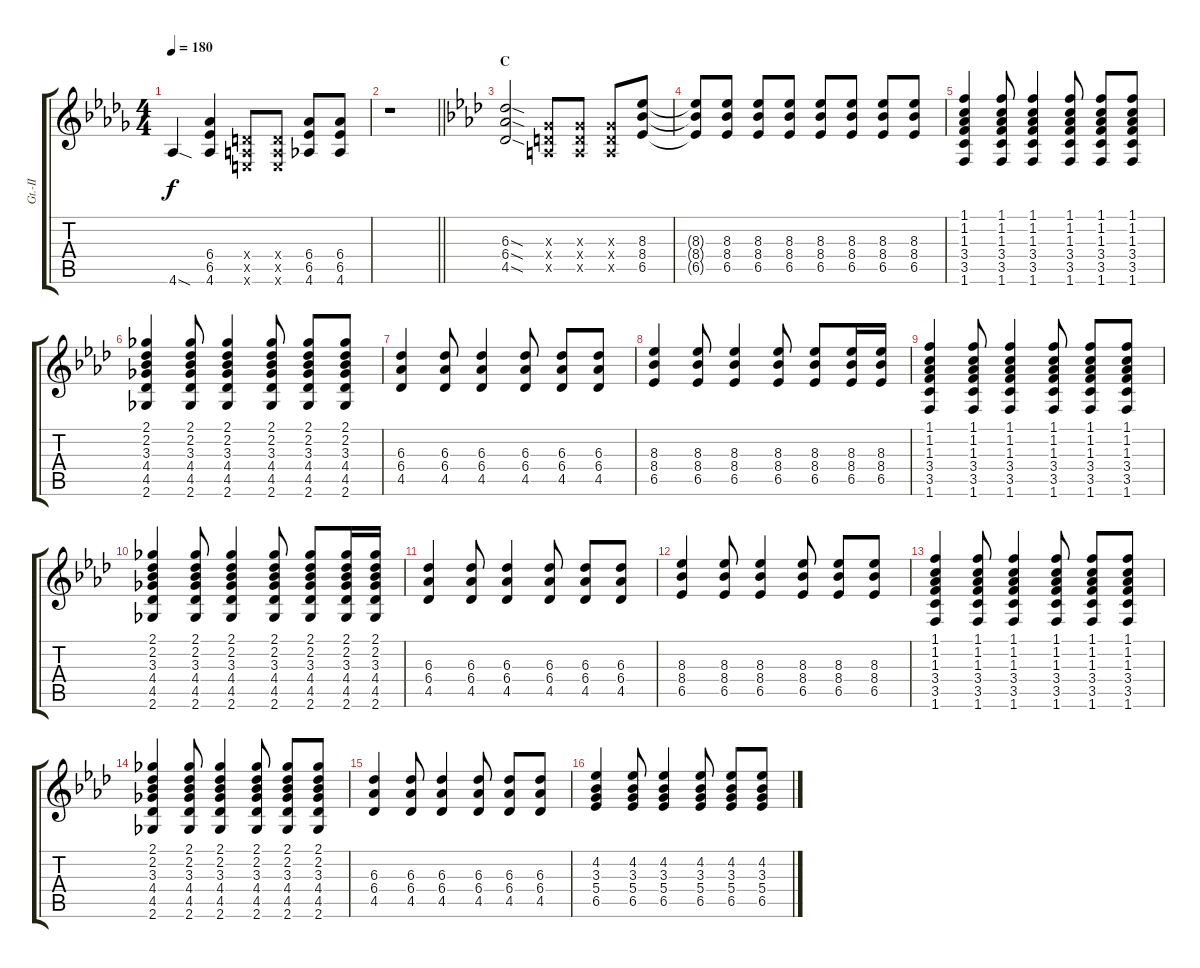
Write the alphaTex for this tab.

\track ("Gt.-II" "Gt.-II") {instrument overdrivenguitar}
\staff {score tabs}
\tuning (E4 B3 G3 D3 A2 E2) {hide}
\ts (4 4)
\tempo 180
\clef g2
\ks db
4.6{sod t}.4{dy f} (6.4 6.5 4.6).4 (0.4{x} 0.5{x} 0.6{x}).8 (0.4{x} 0.5{x} 0.6{x}).8 (6.4 6.5 4.6).8 (6.4 6.5 4.6).8 |
\barLineRight lightlight
r.1 |
\section ("" "C")
\ks ab
(6.3{sod} 6.4{sod} 4.5{sod}).2 (0.3{x} 0.4{x} 0.5{x}).8 (0.3{x} 0.4{x} 0.5{x}).8 (0.3{x} 0.4{x} 0.5{x}).8 (8.3 8.4 6.5).8 |
(8.3{t} 8.4{t} 6.5{t}).8 (8.3 8.4 6.5).8 (8.3 8.4 6.5).8 (8.3 8.4 6.5).8 (8.3 8.4 6.5).8 (8.3 8.4 6.5).8 (8.3 8.4 6.5).8 (8.3 8.4 6.5).8 |
(1.1 1.2 1.3 3.4 3.5 1.6).4 (1.1 1.2 1.3 3.4 3.5 1.6).8 (1.1 1.2 1.3 3.4 3.5 1.6).4 (1.1 1.2 1.3 3.4 3.5 1.6).8 (1.1 1.2 1.3 3.4 3.5 1.6).8 (1.1 1.2 1.3 3.4 3.5 1.6).8 |
(2.1 2.2 3.3 4.4 4.5 2.6).4 (2.1 2.2 3.3 4.4 4.5 2.6).8 (2.1 2.2 3.3 4.4 4.5 2.6).4 (2.1 2.2 3.3 4.4 4.5 2.6).8 (2.1 2.2 3.3 4.4 4.5 2.6).8 (2.1 2.2 3.3 4.4 4.5 2.6).8 |
(6.3 6.4 4.5).4 (6.3 6.4 4.5).8 (6.3 6.4 4.5).4 (6.3 6.4 4.5).8 (6.3 6.4 4.5).8 (6.3 6.4 4.5).8 |
(8.3 8.4 6.5).4 (8.3 8.4 6.5).8 (8.3 8.4 6.5).4 (8.3 8.4 6.5).8 (8.3 8.4 6.5).8 (8.3 8.4 6.5).16 (8.3 8.4 6.5).16 |
(1.1 1.2 1.3 3.4 3.5 1.6).4 (1.1 1.2 1.3 3.4 3.5 1.6).8 (1.1 1.2 1.3 3.4 3.5 1.6).4 (1.1 1.2 1.3 3.4 3.5 1.6).8 (1.1 1.2 1.3 3.4 3.5 1.6).8 (1.1 1.2 1.3 3.4 3.5 1.6).8 |
(2.1 2.2 3.3 4.4 4.5 2.6).4 (2.1 2.2 3.3 4.4 4.5 2.6).8 (2.1 2.2 3.3 4.4 4.5 2.6).4 (2.1 2.2 3.3 4.4 4.5 2.6).8 (2.1 2.2 3.3 4.4 4.5 2.6).8 (2.1 2.2 3.3 4.4 4.5 2.6).16 (2.1 2.2 3.3 4.4 4.5 2.6).16 |
(6.3 6.4 4.5).4 (6.3 6.4 4.5).8 (6.3 6.4 4.5).4 (6.3 6.4 4.5).8 (6.3 6.4 4.5).8 (6.3 6.4 4.5).8 |
(8.3 8.4 6.5).4 (8.3 8.4 6.5).8 (8.3 8.4 6.5).4 (8.3 8.4 6.5).8 (8.3 8.4 6.5).8 (8.3 8.4 6.5).8 |
(1.1 1.2 1.3 3.4 3.5 1.6).4 (1.1 1.2 1.3 3.4 3.5 1.6).8 (1.1 1.2 1.3 3.4 3.5 1.6).4 (1.1 1.2 1.3 3.4 3.5 1.6).8 (1.1 1.2 1.3 3.4 3.5 1.6).8 (1.1 1.2 1.3 3.4 3.5 1.6).8 |
(2.1 2.2 3.3 4.4 4.5 2.6).4 (2.1 2.2 3.3 4.4 4.5 2.6).8 (2.1 2.2 3.3 4.4 4.5 2.6).4 (2.1 2.2 3.3 4.4 4.5 2.6).8 (2.1 2.2 3.3 4.4 4.5 2.6).8 (2.1 2.2 3.3 4.4 4.5 2.6).8 |
(6.3 6.4 4.5).4 (6.3 6.4 4.5).8 (6.3 6.4 4.5).4 (6.3 6.4 4.5).8 (6.3 6.4 4.5).8 (6.3 6.4 4.5).8 |
(4.2 3.3 5.4 6.5).4 (4.2 3.3 5.4 6.5).8 (4.2 3.3 5.4 6.5).4 (4.2 3.3 5.4 6.5).8 (4.2 3.3 5.4 6.5).8 (4.2 3.3 5.4 6.5).8
